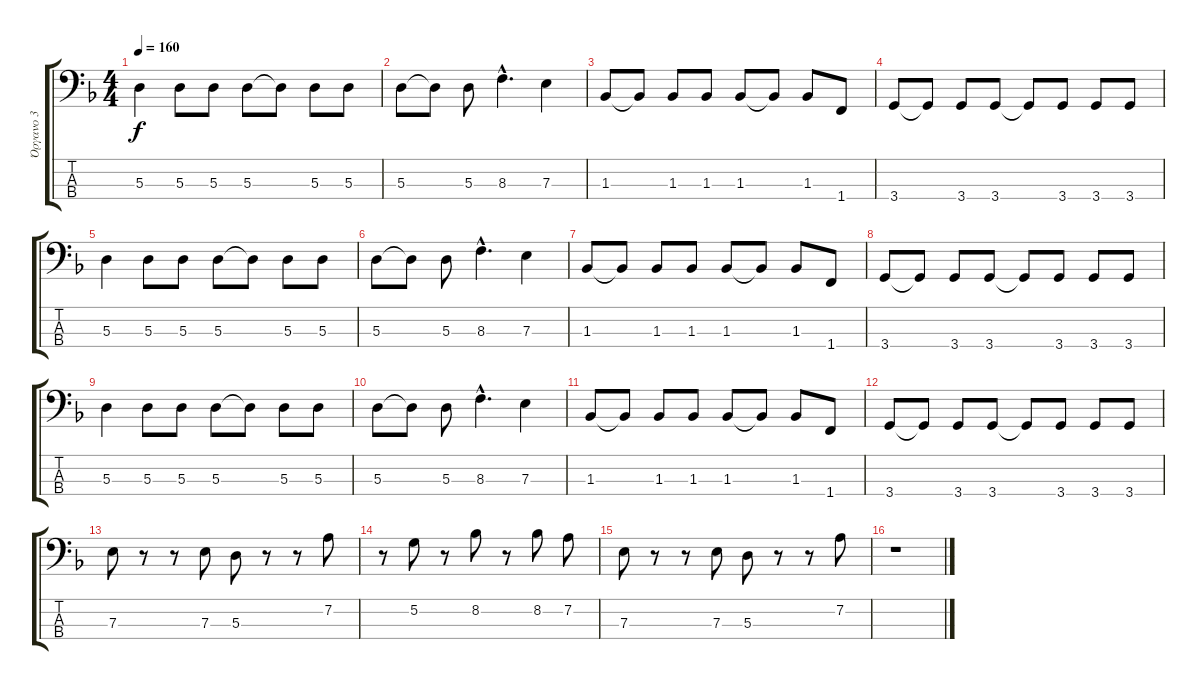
\track ("Όργανο 3" "Όργανο 3") {instrument electricbassfinger}
\staff {score tabs}
\tuning (G2 D2 A1 E1) {hide}
\ts (4 4)
\tempo 160
\clef f4
\ks dminor
5.3.4{dy f} 5.3.8 5.3.8 5.3.8 5.3{t}.8 5.3.8 5.3.8 |
5.3.8 5.3{t}.8 5.3.8 8.3{hac}.4{d} 7.3.4 |
1.3.8 1.3{t}.8 1.3.8 1.3.8 1.3.8 1.3{t}.8 1.3.8 1.4.8 |
3.4.8 3.4{t}.8 3.4.8 3.4.8 3.4{t}.8 3.4.8 3.4.8 3.4.8 |
5.3.4 5.3.8 5.3.8 5.3.8 5.3{t}.8 5.3.8 5.3.8 |
5.3.8 5.3{t}.8 5.3.8 8.3{hac}.4{d} 7.3.4 |
1.3.8 1.3{t}.8 1.3.8 1.3.8 1.3.8 1.3{t}.8 1.3.8 1.4.8 |
3.4.8 3.4{t}.8 3.4.8 3.4.8 3.4{t}.8 3.4.8 3.4.8 3.4.8 |
5.3.4 5.3.8 5.3.8 5.3.8 5.3{t}.8 5.3.8 5.3.8 |
5.3.8 5.3{t}.8 5.3.8 8.3{hac}.4{d} 7.3.4 |
1.3.8 1.3{t}.8 1.3.8 1.3.8 1.3.8 1.3{t}.8 1.3.8 1.4.8 |
3.4.8 3.4{t}.8 3.4.8 3.4.8 3.4{t}.8 3.4.8 3.4.8 3.4.8 |
7.3.8 r.8 r.8 7.3.8 5.3.8 r.8 r.8 7.2.8 |
r.8 5.2.8 r.8 8.2.8 r.8 8.2.8 7.2.8 |
7.3.8 r.8 r.8 7.3.8 5.3.8 r.8 r.8 7.2.8 |
r.1
